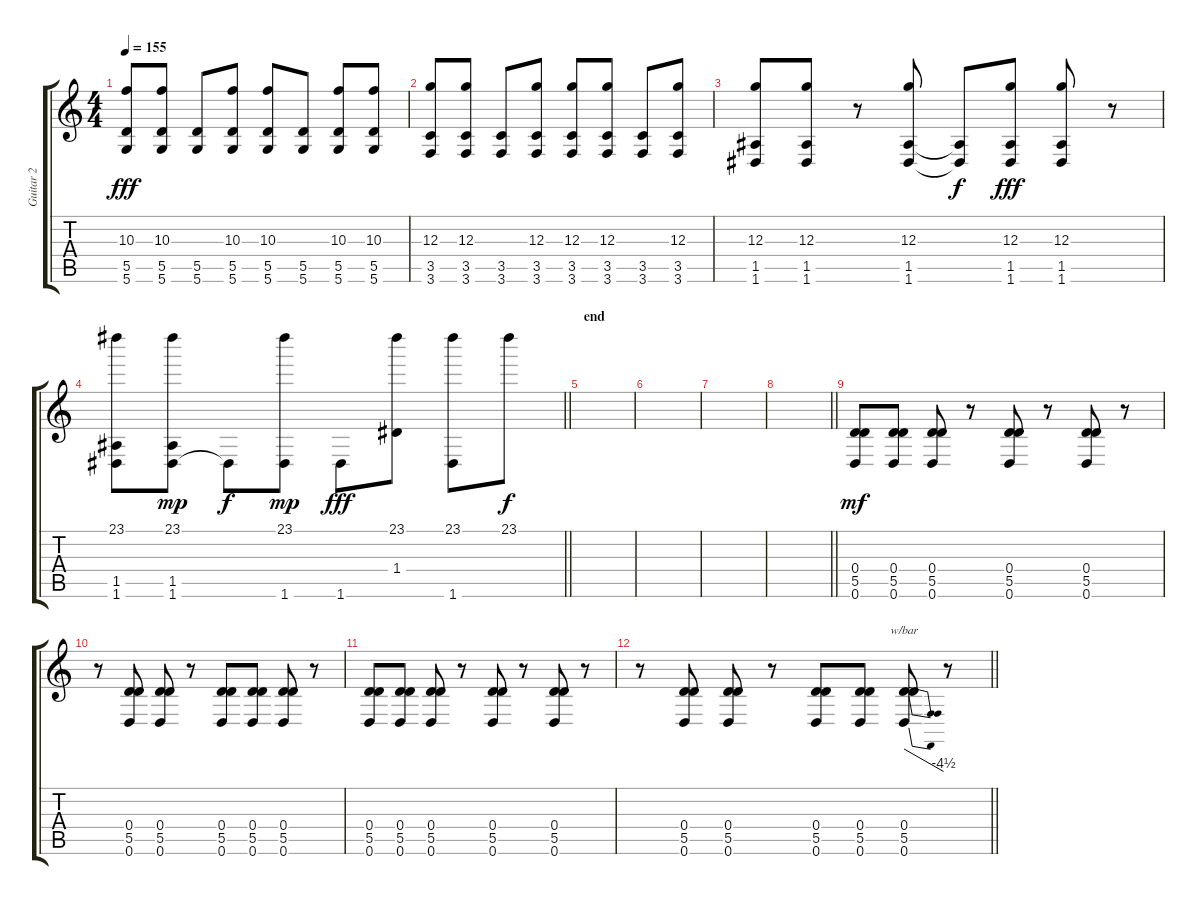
\track ("Guitar 2" "Guitar 2") {instrument distortionguitar}
\staff {score tabs}
\tuning (E4 B3 G3 D3 A2 D2) {hide}
\ts (4 4)
\tempo 155
\clef g2
\ks c
(10.3 5.5 5.6).8{dy fff} (10.3 5.5 5.6).8 (5.5 5.6).8 (10.3 5.5 5.6).8 (10.3 5.5 5.6).8 (5.5 5.6).8 (10.3 5.5 5.6).8 (10.3 5.5 5.6).8 |
(12.3 3.5 3.6).8 (12.3 3.5 3.6).8 (3.5 3.6).8 (12.3 3.5 3.6).8 (12.3 3.5 3.6).8 (12.3 3.5 3.6).8 (3.5 3.6).8 (12.3 3.5 3.6).8 |
(12.3 1.5 1.6).8 (12.3 1.5 1.6).8 r.8 (12.3 1.5 1.6).8 (1.5{t} 1.6{t}).8{dy f} (12.3 1.5 1.6).8{dy fff} (12.3 1.5 1.6).8 r.8 |
\barLineRight lightlight
(23.1 1.5 1.6).8 (23.1 1.5 1.6).8{dy mp} 1.6{t}.8{dy f} (23.1 1.6).8{dy mp} 1.6.8{dy fff} (23.1 1.4).8 (23.1 1.6).8 23.1.8{dy f} |
\section ("" "end")
|
|
|
\barLineRight lightlight
|
(0.4 5.5 0.6).8{dy mf instrument overdrivenguitar} (0.4 5.5 0.6).8 (0.4 5.5 0.6).8 r.8 (0.4 5.5 0.6).8 r.8 (0.4 5.5 0.6).8 r.8 |
r.8 (0.4 5.5 0.6).8 (0.4 5.5 0.6).8 r.8 (0.4 5.5 0.6).8 (0.4 5.5 0.6).8 (0.4 5.5 0.6).8 r.8 |
(0.4 5.5 0.6).8{instrument overdrivenguitar} (0.4 5.5 0.6).8 (0.4 5.5 0.6).8 r.8 (0.4 5.5 0.6).8 r.8 (0.4 5.5 0.6).8 r.8 |
\barLineRight lightlight
r.8 (0.4 5.5 0.6).8 (0.4 5.5 0.6).8 r.8 (0.4 5.5 0.6).8 (0.4 5.5 0.6).8 (0.4 5.5 0.6).8{tbe (dive default 0 0 60 -18)} r.8
